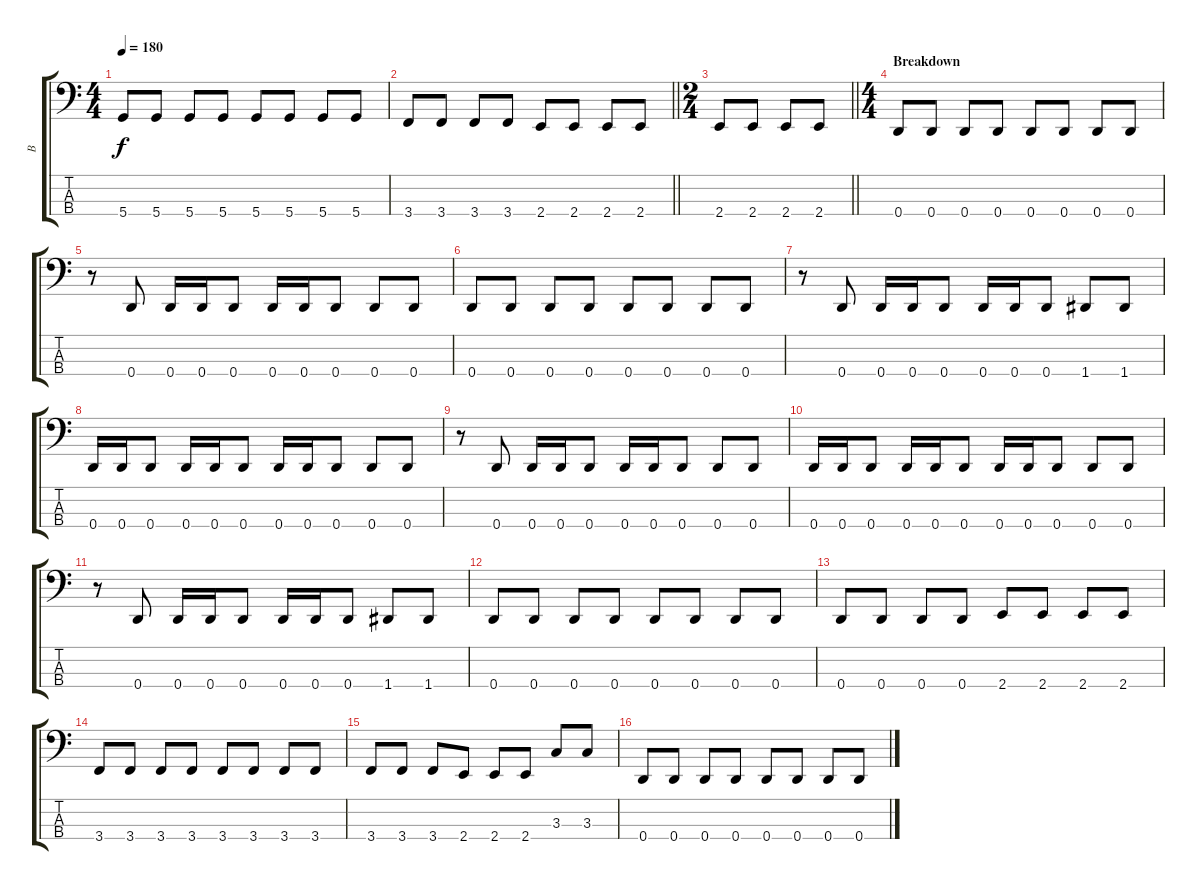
\track ("B" "B") {instrument electricbassfinger}
\staff {score tabs}
\tuning (G2 D2 A1 D1) {hide}
\ts (4 4)
\tempo 180
\clef f4
\ks c
5.4.8{dy f} 5.4.8 5.4.8 5.4.8 5.4.8 5.4.8 5.4.8 5.4.8 |
\barLineRight lightlight
3.4.8 3.4.8 3.4.8 3.4.8 2.4.8 2.4.8 2.4.8 2.4.8 |
\ts (2 4)
\barLineRight lightlight
2.4.8 2.4.8 2.4.8 2.4.8 |
\ts (4 4)
\section ("" "Breakdown")
0.4.8 0.4.8 0.4.8 0.4.8 0.4.8 0.4.8 0.4.8 0.4.8 |
r.8 0.4.8 0.4.16 0.4.16 0.4.8 0.4.16 0.4.16 0.4.8 0.4.8 0.4.8 |
0.4.8 0.4.8 0.4.8 0.4.8 0.4.8 0.4.8 0.4.8 0.4.8 |
r.8 0.4.8 0.4.16 0.4.16 0.4.8 0.4.16 0.4.16 0.4.8 1.4.8 1.4.8 |
0.4.16 0.4.16 0.4.8 0.4.16 0.4.16 0.4.8 0.4.16 0.4.16 0.4.8 0.4.8 0.4.8 |
r.8 0.4.8 0.4.16 0.4.16 0.4.8 0.4.16 0.4.16 0.4.8 0.4.8 0.4.8 |
0.4.16 0.4.16 0.4.8 0.4.16 0.4.16 0.4.8 0.4.16 0.4.16 0.4.8 0.4.8 0.4.8 |
r.8 0.4.8 0.4.16 0.4.16 0.4.8 0.4.16 0.4.16 0.4.8 1.4.8 1.4.8 |
0.4.8 0.4.8 0.4.8 0.4.8 0.4.8 0.4.8 0.4.8 0.4.8 |
0.4.8 0.4.8 0.4.8 0.4.8 2.4.8 2.4.8 2.4.8 2.4.8 |
3.4.8 3.4.8 3.4.8 3.4.8 3.4.8 3.4.8 3.4.8 3.4.8 |
3.4.8 3.4.8 3.4.8 2.4.8 2.4.8 2.4.8 3.3.8 3.3.8 |
0.4.8 0.4.8 0.4.8 0.4.8 0.4.8 0.4.8 0.4.8 0.4.8
